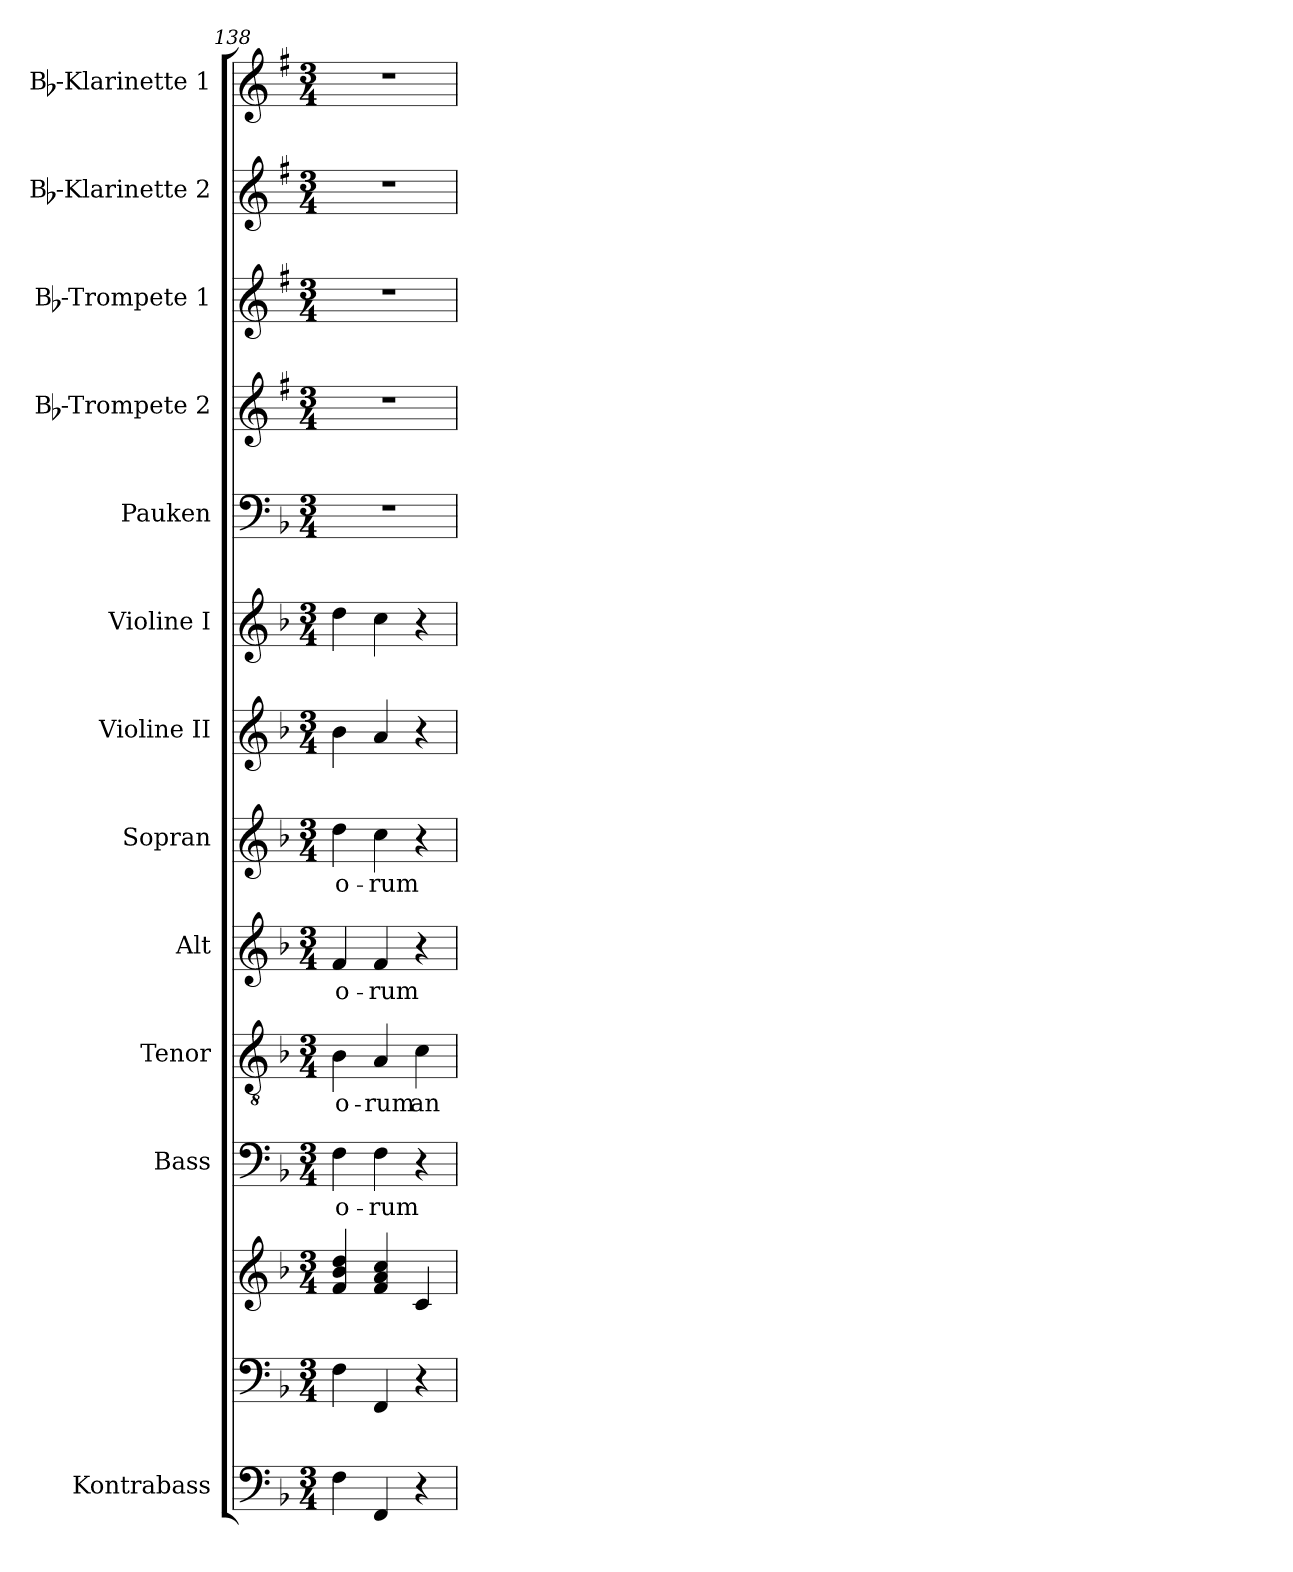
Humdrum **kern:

**kern	**kern	**kern	**kern	**text	**kern	**text	**kern	**text	**kern	**text	**kern	**kern	**kern	**kern	**kern	**kern	**kern
*part13	*part12	*part12	*part11	*part11	*part10	*part10	*part9	*part9	*part8	*part8	*part7	*part6	*part5	*part4	*part3	*part2	*part1
*staff14	*staff13	*staff12	*staff11	*staff11	*staff10	*staff10	*staff9	*staff9	*staff8	*staff8	*staff7	*staff6	*staff5	*staff4	*staff3	*staff2	*staff1
*I"Kontrabass	*	*	*I"Bass	*	*I"Tenor	*	*I"Alt	*	*I"Sopran	*	*I"Violine II	*I"Violine I	*I"Pauken	*I"Bb-Trompete 2	*I"Bb-Trompete 1	*I"Bb-Klarinette 2	*I"Bb-Klarinette 1
*I'Kb.	*	*	*I'B.	*	*I'T.	*	*I'A.	*	*I'S.	*	*I'Vl. II	*I'Vl. I	*I'Pk.	*I'Bb Trp. 2	*I'Bb Trp. 1	*I'Bb Kl. 2	*I'Bb Kl. 1
*clefF4	*clefF4	*clefG2	*clefF4	*	*clefGv2	*	*clefG2	*	*clefG2	*	*clefG2	*clefG2	*clefF4	*clefG2	*clefG2	*clefG2	*clefG2
*ITrd7c12	*	*	*	*	*	*	*	*	*	*	*	*	*	*ITrd1c2	*ITrd1c2	*ITrd1c2	*ITrd1c2
*k[b-]	*k[b-]	*k[b-]	*k[b-]	*	*k[b-]	*	*k[b-]	*	*k[b-]	*	*k[b-]	*k[b-]	*k[b-]	*k[b-]	*k[b-]	*k[b-]	*k[b-]
*F:	*F:	*F:	*F:	*	*F:	*	*F:	*	*F:	*	*F:	*F:	*F:	*F:	*F:	*F:	*F:
*M3/4	*M3/4	*M3/4	*M3/4	*	*M3/4	*	*M3/4	*	*M3/4	*	*M3/4	*M3/4	*M3/4	*M3/4	*M3/4	*M3/4	*M3/4
=138	=138	=138	=138	=138	=138	=138	=138	=138	=138	=138	=138	=138	=138	=138	=138	=138	=138
!	!	!	!	!LO:LY:b	!	!LO:LY:b	!	!LO:LY:b	!	!LO:LY:b	!	!	!	!	!	!	!
4FF\	4F\	4f/ 4b-/ 4dd/	4F\	-o-	4B-\	-o-	4f/	-o-	4dd\	-o-	4b-\	4dd\	2.r	2.r	2.r	2.r	2.r
!	!	!	!	!LO:LY:b	!	!LO:LY:b	!	!LO:LY:b	!	!LO:LY:b	!	!	!	!	!	!	!
4FFF/	4FF/	4f/ 4a/ 4cc/	4F\	-rum	4A/	-rum	4f/	-rum	4cc\	-rum	4a/	4cc\	.	.	.	.	.
!	!	!	!	!	!	!LO:LY:b	!	!	!	!	!	!	!	!	!	!	!
4r	4r	4c/	4r	.	4c\	an-	4r	.	4r	.	4r	4r	.	.	.	.	.
=	=	=	=	=	=	=	=	=	=	=	=	=	=	=	=	=	=
*-	*-	*-	*-	*-	*-	*-	*-	*-	*-	*-	*-	*-	*-	*-	*-	*-	*-
